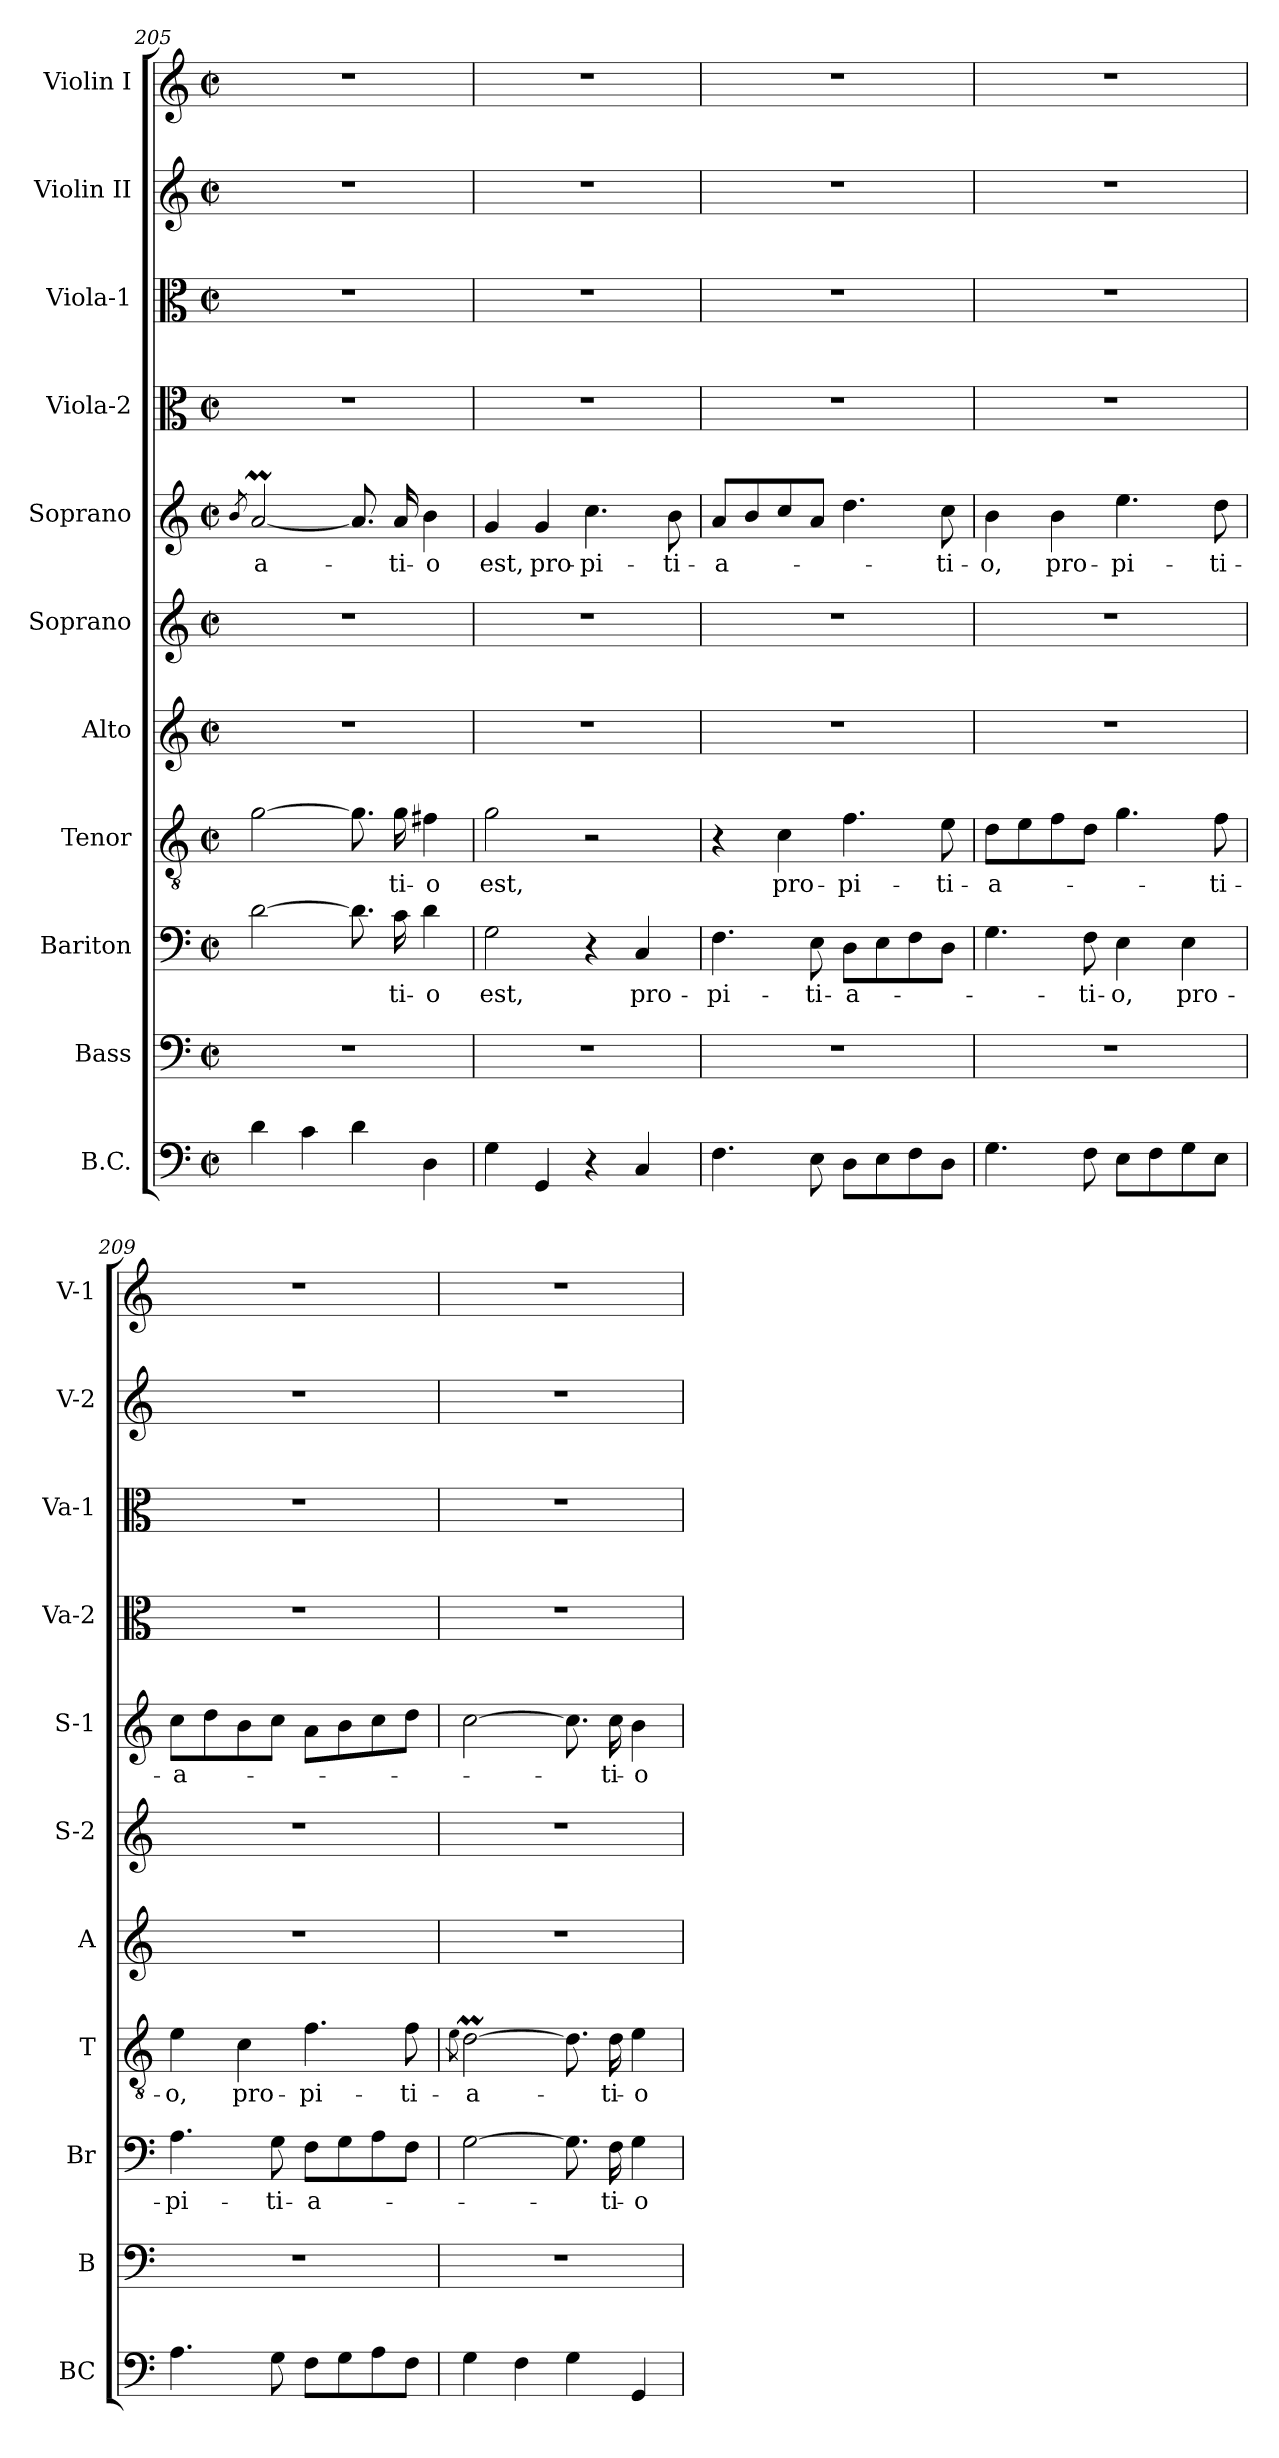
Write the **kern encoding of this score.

**kern	**kern	**kern	**text	**kern	**text	**kern	**kern	**kern	**text	**kern	**kern	**kern	**kern
*part11	*part10	*part9	*part9	*part8	*part8	*part7	*part6	*part5	*part5	*part4	*part3	*part2	*part1
*staff11	*staff10	*staff9	*staff9	*staff8	*staff8	*staff7	*staff6	*staff5	*staff5	*staff4	*staff3	*staff2	*staff1
*I"B.C.	*I"Bass	*I"Bariton	*	*I"Tenor	*	*I"Alto	*I"Soprano	*I"Soprano	*	*I"Viola-2	*I"Viola-1	*I"Violin II	*I"Violin I
*I'BC	*I'B	*I'Br	*	*I'T	*	*I'A	*I'S-2	*I'S-1	*	*I'Va-2	*I'Va-1	*I'V-2	*I'V-1
*clefF4	*clefF4	*clefF4	*	*clefGv2	*	*clefG2	*clefG2	*clefG2	*	*clefC3	*clefC3	*clefG2	*clefG2
*k[]	*k[]	*k[]	*	*k[]	*	*k[]	*k[]	*k[]	*	*k[]	*k[]	*k[]	*k[]
*C:	*C:	*C:	*	*C:	*	*C:	*C:	*C:	*	*C:	*C:	*C:	*C:
*M2/2	*M2/2	*M2/2	*	*M2/2	*	*M2/2	*M2/2	*M2/2	*	*M2/2	*M2/2	*M2/2	*M2/2
*met(c|)	*met(c|)	*met(c|)	*	*met(c|)	*	*met(c|)	*met(c|)	*met(c|)	*	*met(c|)	*met(c|)	*met(c|)	*met(c|)
=205	=205	=205	=205	=205	=205	=205	=205	=205	=205	=205	=205	=205	=205
.	.	.	.	.	.	.	.	8qb/	.	.	.	.	.
!	!	!	!	!	!	!	!	!	!LO:LY:b	!	!	!	!
4d\	1r	[2d\	.	[2g\	.	1r	1r	[2aM/	-a-	1r	1r	1r	1r
4c\	.	.	.	.	.	.	.	.	.	.	.	.	.
4d\	.	8.d\]	.	8.g\]	.	.	.	8.a/]	.	.	.	.	.
!	!	!	!LO:LY:b	!	!LO:LY:b	!	!	!	!LO:LY:b	!	!	!	!
.	.	16c\	-ti-	16g\	-ti-	.	.	16a/	-ti-	.	.	.	.
!	!	!	!LO:LY:b	!	!LO:LY:b	!	!	!	!LO:LY:b	!	!	!	!
4D\	.	4d\	-o	4f#X\	-o	.	.	4b\	-o	.	.	.	.
=206	=206	=206	=206	=206	=206	=206	=206	=206	=206	=206	=206	=206	=206
!	!	!	!LO:LY:b	!	!LO:LY:b	!	!	!	!LO:LY:b	!	!	!	!
4G\	1r	2G\	est,	2g\	est,	1r	1r	4g/	est,	1r	1r	1r	1r
!	!	!	!	!	!	!	!	!	!LO:LY:b	!	!	!	!
4GG/	.	.	.	.	.	.	.	4g/	pro-	.	.	.	.
!	!	!	!	!	!	!	!	!	!LO:LY:b	!	!	!	!
4r	.	4r	.	2r	.	.	.	4.cc\	-pi-	.	.	.	.
!	!	!	!LO:LY:b	!	!	!	!	!	!	!	!	!	!
4C/	.	4C/	pro-	.	.	.	.	.	.	.	.	.	.
!	!	!	!	!	!	!	!	!	!LO:LY:b	!	!	!	!
.	.	.	.	.	.	.	.	8b\	-ti-	.	.	.	.
=207	=207	=207	=207	=207	=207	=207	=207	=207	=207	=207	=207	=207	=207
!	!	!	!LO:LY:b	!	!	!	!	!	!LO:LY:b	!	!	!	!
4.F\	1r	4.F\	-pi-	4r	.	1r	1r	8a/L	-a-	1r	1r	1r	1r
.	.	.	.	.	.	.	.	8b/	.	.	.	.	.
!	!	!	!	!	!LO:LY:b	!	!	!	!	!	!	!	!
.	.	.	.	4c\	pro-	.	.	8cc/	.	.	.	.	.
!	!	!	!LO:LY:b	!	!	!	!	!	!	!	!	!	!
8E\	.	8E\	-ti-	.	.	.	.	8a/J	.	.	.	.	.
!	!	!	!LO:LY:b	!	!LO:LY:b	!	!	!	!	!	!	!	!
8D\L	.	8D\L	-a-	4.f\	-pi-	.	.	4.dd\	.	.	.	.	.
8E\	.	8E\	.	.	.	.	.	.	.	.	.	.	.
8F\	.	8F\	.	.	.	.	.	.	.	.	.	.	.
!	!	!	!	!	!LO:LY:b	!	!	!	!LO:LY:b	!	!	!	!
8D\J	.	8D\J	.	8e\	-ti-	.	.	8cc\	-ti-	.	.	.	.
=208	=208	=208	=208	=208	=208	=208	=208	=208	=208	=208	=208	=208	=208
!	!	!	!	!	!LO:LY:b	!	!	!	!LO:LY:b	!	!	!	!
4.G\	1r	4.G\	.	8d\L	-a-	1r	1r	4b\	-o,	1r	1r	1r	1r
.	.	.	.	8e\	.	.	.	.	.	.	.	.	.
!	!	!	!	!	!	!	!	!	!LO:LY:b	!	!	!	!
.	.	.	.	8f\	.	.	.	4b\	pro-	.	.	.	.
!	!	!	!LO:LY:b	!	!	!	!	!	!	!	!	!	!
8F\	.	8F\	-ti-	8d\J	.	.	.	.	.	.	.	.	.
!	!	!	!LO:LY:b	!	!	!	!	!	!LO:LY:b	!	!	!	!
8E\L	.	4E\	-o,	4.g\	.	.	.	4.ee\	-pi-	.	.	.	.
8F\	.	.	.	.	.	.	.	.	.	.	.	.	.
!	!	!	!LO:LY:b	!	!	!	!	!	!	!	!	!	!
8G\	.	4E\	pro-	.	.	.	.	.	.	.	.	.	.
!	!	!	!	!	!LO:LY:b	!	!	!	!LO:LY:b	!	!	!	!
8E\J	.	.	.	8f\	-ti-	.	.	8dd\	-ti-	.	.	.	.
!!LO:PB:g=z
=209	=209	=209	=209	=209	=209	=209	=209	=209	=209	=209	=209	=209	=209
!	!	!	!LO:LY:b	!	!LO:LY:b	!	!	!	!LO:LY:b	!	!	!	!
4.A\	1r	4.A\	-pi-	4e\	-o,	1r	1r	8cc\L	-a-	1r	1r	1r	1r
.	.	.	.	.	.	.	.	8dd\	.	.	.	.	.
!	!	!	!	!	!LO:LY:b	!	!	!	!	!	!	!	!
.	.	.	.	4c\	pro-	.	.	8b\	.	.	.	.	.
!	!	!	!LO:LY:b	!	!	!	!	!	!	!	!	!	!
8G\	.	8G\	-ti-	.	.	.	.	8cc\J	.	.	.	.	.
!	!	!	!LO:LY:b	!	!LO:LY:b	!	!	!	!	!	!	!	!
8F\L	.	8F\L	-a-	4.f\	-pi-	.	.	8a\L	.	.	.	.	.
8G\	.	8G\	.	.	.	.	.	8b\	.	.	.	.	.
8A\	.	8A\	.	.	.	.	.	8cc\	.	.	.	.	.
!	!	!	!	!	!LO:LY:b	!	!	!	!	!	!	!	!
8F\J	.	8F\J	.	8f\	-ti-	.	.	8dd\J	.	.	.	.	.
=210	=210	=210	=210	=210	=210	=210	=210	=210	=210	=210	=210	=210	=210
.	.	.	.	8qe\	.	.	.	.	.	.	.	.	.
!	!	!	!	!	!LO:LY:b	!	!	!	!	!	!	!	!
4G\	1r	[2G\	.	[2dM\	-a-	1r	1r	[2cc\	.	1r	1r	1r	1r
4F\	.	.	.	.	.	.	.	.	.	.	.	.	.
4G\	.	8.G\]	.	8.d\]	.	.	.	8.cc\]	.	.	.	.	.
!	!	!	!LO:LY:b	!	!LO:LY:b	!	!	!	!LO:LY:b	!	!	!	!
.	.	16F\	-ti-	16d\	-ti-	.	.	16cc\	-ti-	.	.	.	.
!	!	!	!LO:LY:b	!	!LO:LY:b	!	!	!	!LO:LY:b	!	!	!	!
4GG/	.	4G\	-o	4e\	-o	.	.	4b\	-o	.	.	.	.
=	=	=	=	=	=	=	=	=	=	=	=	=	=
*-	*-	*-	*-	*-	*-	*-	*-	*-	*-	*-	*-	*-	*-
